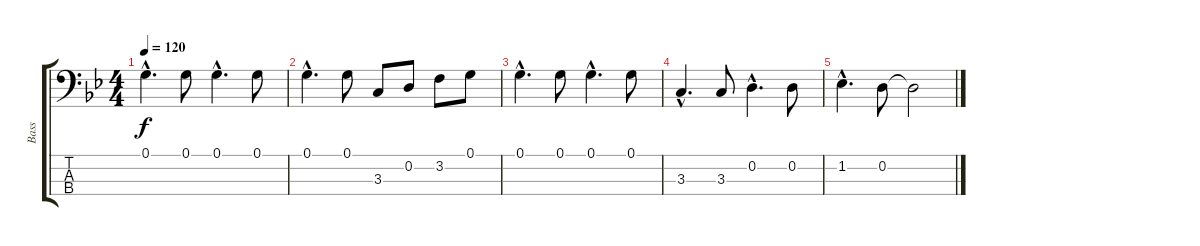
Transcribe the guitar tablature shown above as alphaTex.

\track ("Bass" "Bass") {instrument electricbassfinger}
\staff {score tabs}
\tuning (G2 D2 A1 E1) {hide}
\ts (4 4)
\tempo 120
\clef f4
\ks bb
0.1{hac}.4{d dy f} 0.1.8 0.1{hac}.4{d} 0.1.8 |
0.1{hac}.4{d} 0.1.8 3.3.8 0.2.8 3.2.8 0.1.8 |
0.1{hac}.4{d} 0.1.8 0.1{hac}.4{d} 0.1.8 |
3.3{hac}.4{d} 3.3.8 0.2{hac}.4{d} 0.2.8 |
1.2{hac}.4{d} 0.2.8 0.2{t}.2
